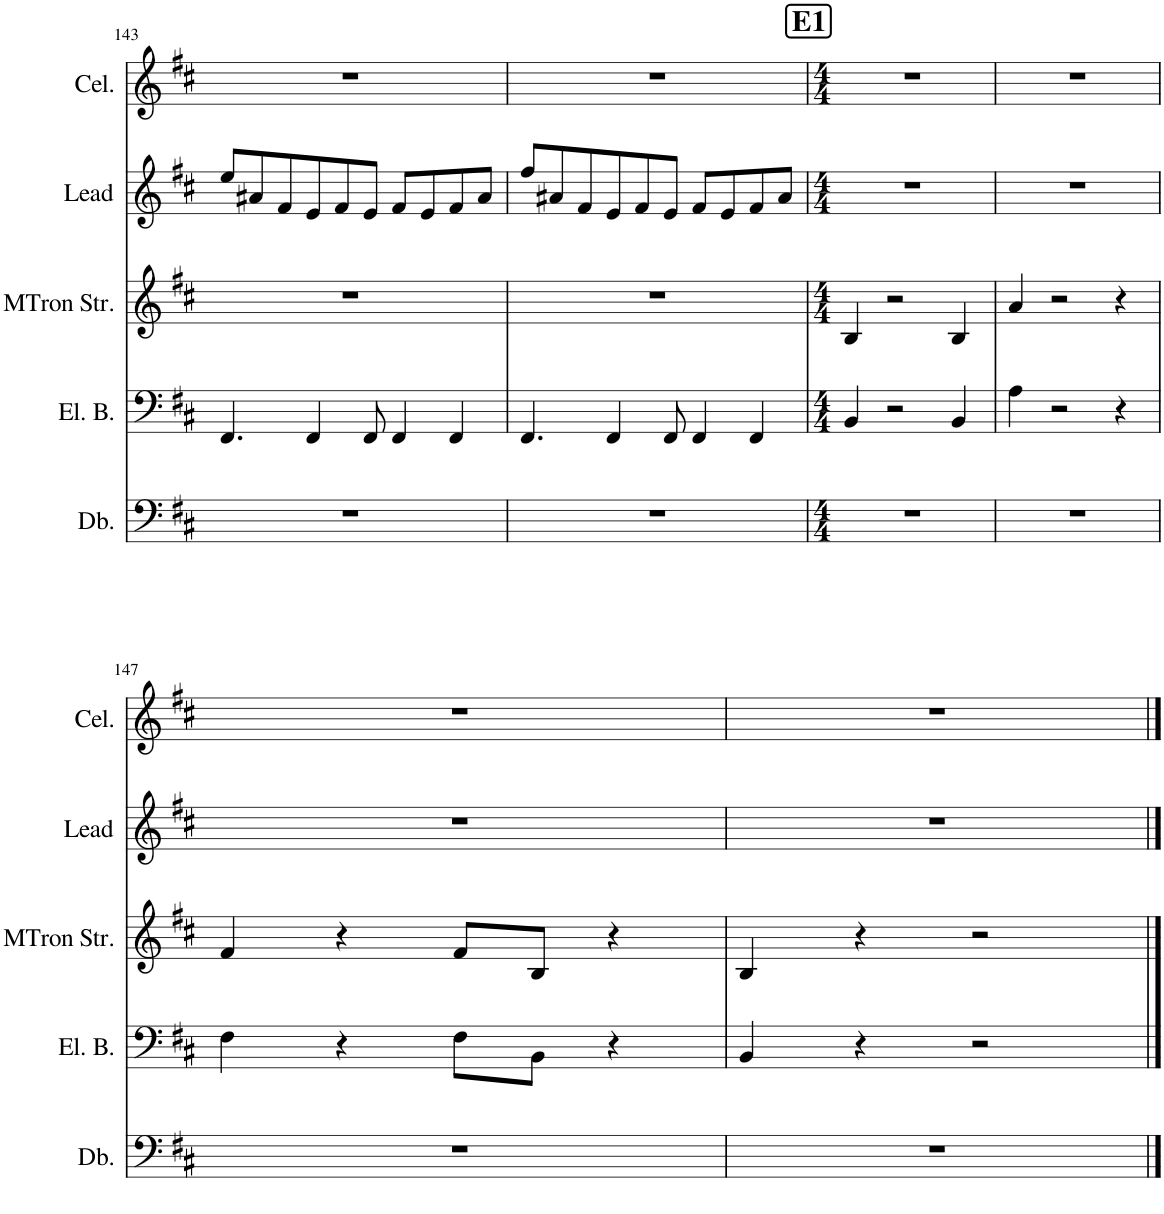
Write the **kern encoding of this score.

**kern	**kern	**kern	**kern	**kern
*part5	*part4	*part3	*part2	*part1
*staff5	*staff4	*staff3	*staff2	*staff1
*I"Double Bass	*I"Electric Bass	*I"Mellotron Strings	*I"Synth Lead	*I"Celesta
*I'Db.	*I'El. B.	*I'MTron Str.	*I'Lead	*I'Cel.
!!LO:PB:g=z
*clefF4	*clefF4	*clefG2	*clefG2	*clefG2
*Trd7c12	*Trd7c12	*	*	*Trd-7c-12
*k[f#c#]	*k[f#c#]	*k[f#c#]	*k[f#c#]	*k[f#c#]
*M5/4	*M5/4	*M5/4	*M5/4	*M5/4
=143	=143	=143	=143	=143
4%5r	4.FF#/	4%5r	8ee/L	4%5r
.	.	.	8a#X/	.
.	.	.	8f#/	.
.	4FF#/	.	8e/	.
.	.	.	8f#/	.
.	8FF#/	.	8e/J	.
.	4FF#/	.	8f#/L	.
.	.	.	8e/	.
.	4FF#/	.	8f#/	.
.	.	.	8a#/J	.
=144	=144	=144	=144	=144
4%5r	4.FF#/	4%5r	8ff#/L	4%5r
.	.	.	8a#X/	.
.	.	.	8f#/	.
.	4FF#/	.	8e/	.
.	.	.	8f#/	.
.	8FF#/	.	8e/J	.
.	4FF#/	.	8f#/L	.
.	.	.	8e/	.
.	4FF#/	.	8f#/	.
.	.	.	8a#/J	.
!!LO:REH:place=s1:a:B:cj:fs=14:t=E1
=145	=145	=145	=145	=145
*M4/4	*M4/4	*M4/4	*M4/4	*M4/4
1r	4BB/	4B/	1r	1r
.	2r	2r	.	.
.	4BB/	4B/	.	.
=146	=146	=146	=146	=146
1r	4A\	4a/	1r	1r
.	2r	2r	.	.
.	4r	4r	.	.
!!LO:LB:g=z
=147	=147	=147	=147	=147
1r	4F#\	4f#/	1r	1r
.	4r	4r	.	.
.	8F#\L	8f#/L	.	.
.	8BB\J	8B/J	.	.
.	4r	4r	.	.
=148	=148	=148	=148	=148
1r	4BB/	4B/	1r	1r
.	4r	4r	.	.
.	2r	2r	.	.
==	==	==	==	==
*-	*-	*-	*-	*-
